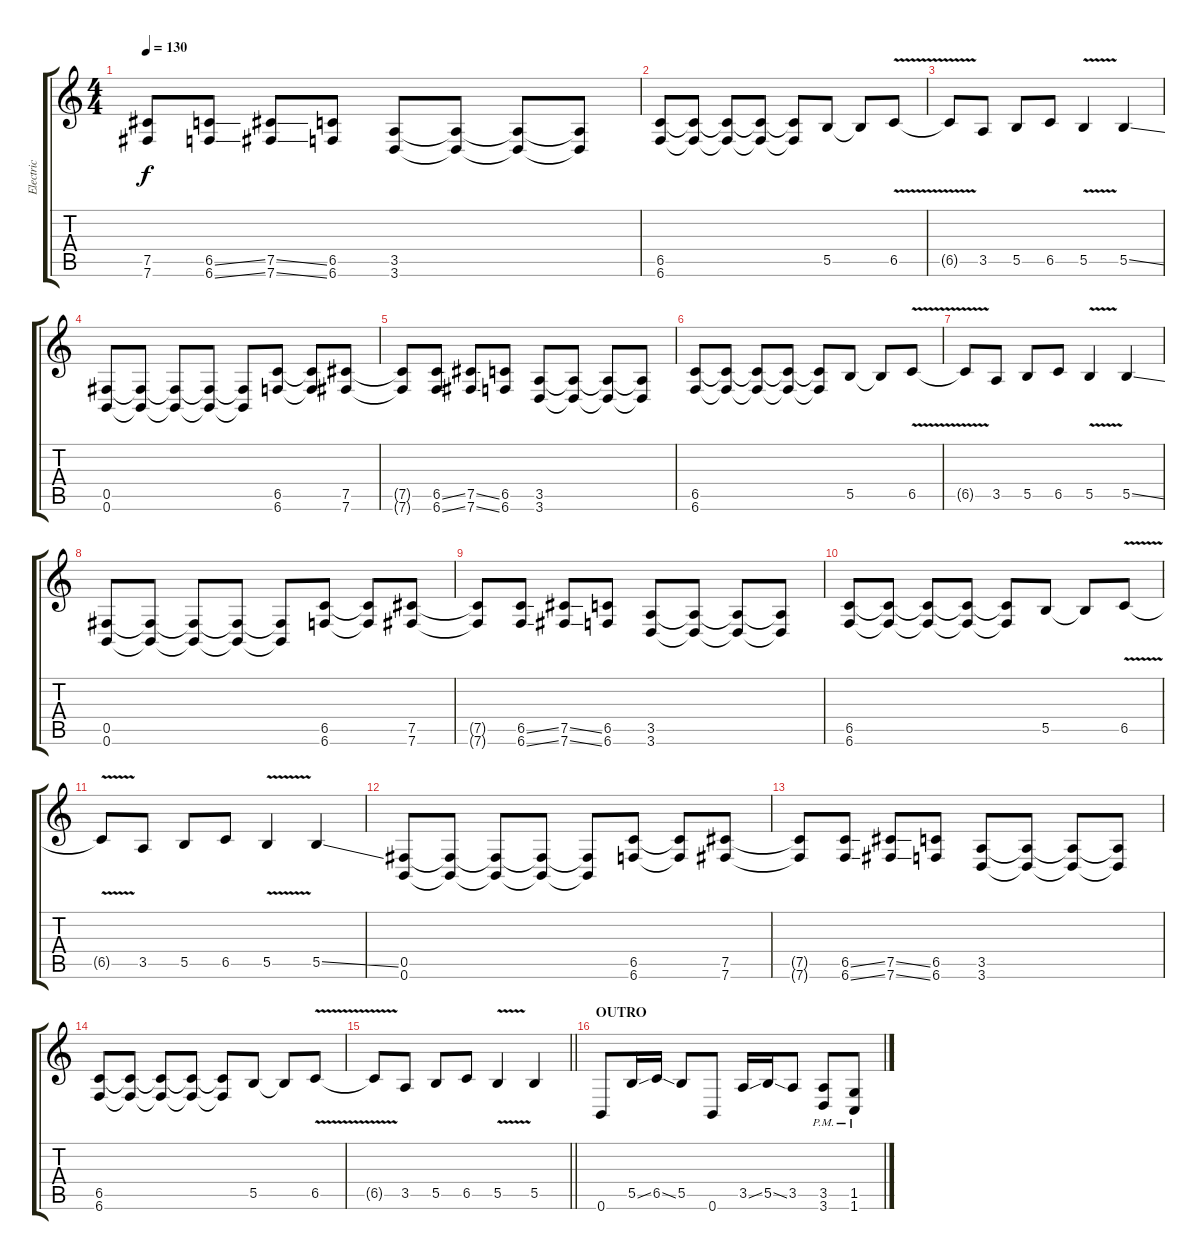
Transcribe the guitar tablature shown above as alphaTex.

\track ("Electric" "Electric") {instrument distortionguitar}
\staff {score tabs}
\tuning (Db4 Ab3 E3 B2 Gb2 B1) {hide}
\ts (4 4)
\tempo 130
\clef g2
\ks c
(7.5{t} 7.6{t}).8{dy f} (6.5{ss} 6.6{ss}).8 (7.5{ss} 7.6{ss}).8 (6.5 6.6).8 (3.5 3.6).8 (3.5{t} 3.6{t}).8 (3.5{t} 3.6{t}).8 (3.5{t} 3.6{t}).8 |
(6.5 6.6).8 (6.5{t} 6.6{t}).8 (6.5{t} 6.6{t}).8 (6.5{t} 6.6{t}).8 (6.5{t} 6.6{t}).8 5.5.8 5.5{t}.8 6.5{v}.8 |
6.5{t}.8 3.5.8 5.5.8 6.5.8 5.5{v}.4 5.5{ss}.4 |
(0.5 0.6).8 (0.5{t} 0.6{t}).8 (0.5{t} 0.6{t}).8 (0.5{t} 0.6{t}).8 (0.5{t} 0.6{t}).8 (6.5 6.6).8 (6.5{t} 6.6{t}).8 (7.5 7.6).8 |
(7.5{t} 7.6{t}).8 (6.5{ss} 6.6{ss}).8 (7.5{ss} 7.6{ss}).8 (6.5 6.6).8 (3.5 3.6).8 (3.5{t} 3.6{t}).8 (3.5{t} 3.6{t}).8 (3.5{t} 3.6{t}).8 |
(6.5 6.6).8 (6.5{t} 6.6{t}).8 (6.5{t} 6.6{t}).8 (6.5{t} 6.6{t}).8 (6.5{t} 6.6{t}).8 5.5.8 5.5{t}.8 6.5{v}.8 |
6.5{t}.8 3.5.8 5.5.8 6.5.8 5.5{v}.4 5.5{ss}.4 |
(0.5 0.6).8 (0.5{t} 0.6{t}).8 (0.5{t} 0.6{t}).8 (0.5{t} 0.6{t}).8 (0.5{t} 0.6{t}).8 (6.5 6.6).8 (6.5{t} 6.6{t}).8 (7.5 7.6).8 |
(7.5{t} 7.6{t}).8 (6.5{ss} 6.6{ss}).8 (7.5{ss} 7.6{ss}).8 (6.5 6.6).8 (3.5 3.6).8 (3.5{t} 3.6{t}).8 (3.5{t} 3.6{t}).8 (3.5{t} 3.6{t}).8 |
(6.5 6.6).8 (6.5{t} 6.6{t}).8 (6.5{t} 6.6{t}).8 (6.5{t} 6.6{t}).8 (6.5{t} 6.6{t}).8 5.5.8 5.5{t}.8 6.5{v}.8 |
6.5{t}.8 3.5.8 5.5.8 6.5.8 5.5{v}.4 5.5{ss}.4 |
(0.5 0.6).8 (0.5{t} 0.6{t}).8 (0.5{t} 0.6{t}).8 (0.5{t} 0.6{t}).8 (0.5{t} 0.6{t}).8 (6.5 6.6).8 (6.5{t} 6.6{t}).8 (7.5 7.6).8 |
(7.5{t} 7.6{t}).8 (6.5{ss} 6.6{ss}).8 (7.5{ss} 7.6{ss}).8 (6.5 6.6).8 (3.5 3.6).8 (3.5{t} 3.6{t}).8 (3.5{t} 3.6{t}).8 (3.5{t} 3.6{t}).8 |
(6.5 6.6).8 (6.5{t} 6.6{t}).8 (6.5{t} 6.6{t}).8 (6.5{t} 6.6{t}).8 (6.5{t} 6.6{t}).8 5.5.8 5.5{t}.8 6.5{v}.8 |
\barLineRight lightlight
6.5{t}.8 3.5.8 5.5.8 6.5.8 5.5{v}.4 5.5.4 |
\section ("" "OUTRO")
0.6.8 5.5{ss}.16 6.5{ss}.16 5.5.8 0.6.8 3.5{ss}.16 5.5{ss}.16 3.5.8 (3.5{pm} 3.6{pm}).8 (1.5{pm} 1.6{pm}).8
